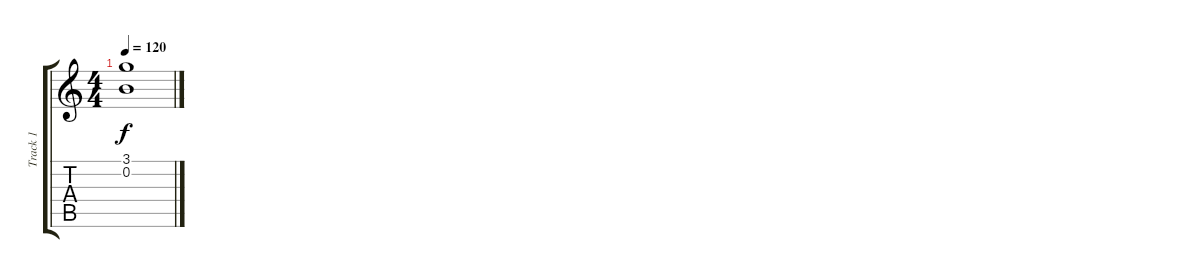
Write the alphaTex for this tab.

\track ("Track 1" "Track 1") {instrument acousticguitarsteel}
\staff {score tabs}
\tuning (E4 B3 G3 D3 G2 D2) {hide}
\ts (4 4)
\tempo 120
\clef g2
\ks c
(3.1 0.2).1{dy f}
